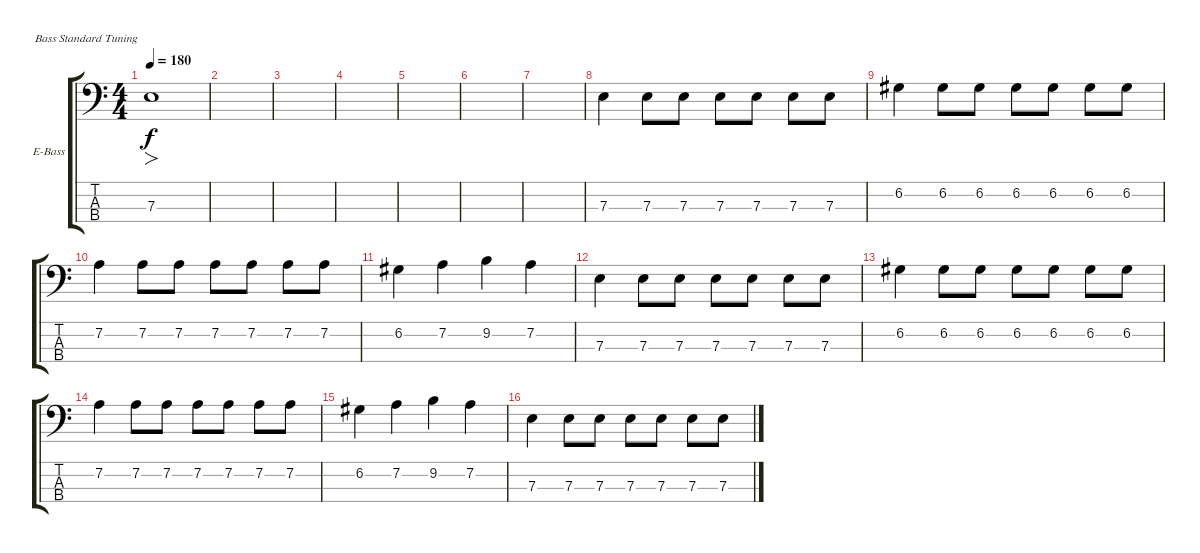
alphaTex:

\defaultSystemsLayout 4
\bracketExtendMode groupsimilarinstruments
\firstSystemTrackNameOrientation horizontal
\otherSystemsTrackNameOrientation horizontal
\track ("Electric Bass" "E-Bass") {instrument electricbassfinger}
\staff {score tabs}
\tuning (G2 D2 A1 E1)
\ts (4 4)
\tempo 180
\clef f4
\ks c
7.3{t}.1{fo dy f} |
|
|
|
|
|
|
7.3.4 7.3.8 7.3.8 7.3.8 7.3.8 7.3.8 7.3.8 |
6.2.4 6.2.8 6.2.8 6.2.8 6.2.8 6.2.8 6.2.8 |
7.2.4 7.2.8 7.2.8 7.2.8 7.2.8 7.2.8 7.2.8 |
6.2.4 7.2.4 9.2.4 7.2.4 |
7.3.4 7.3.8 7.3.8 7.3.8 7.3.8 7.3.8 7.3.8 |
6.2.4 6.2.8 6.2.8 6.2.8 6.2.8 6.2.8 6.2.8 |
7.2.4 7.2.8 7.2.8 7.2.8 7.2.8 7.2.8 7.2.8 |
6.2.4 7.2.4 9.2.4 7.2.4 |
7.3.4 7.3.8 7.3.8 7.3.8 7.3.8 7.3.8 7.3.8
